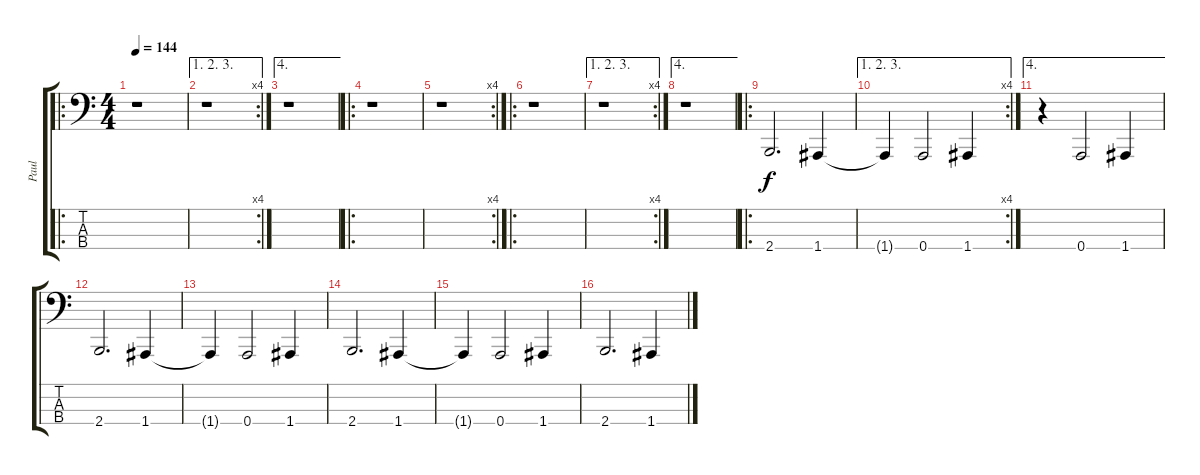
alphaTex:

\track ("Paul" "Paul") {instrument electricbasspick}
\staff {score tabs}
\tuning (D2 A1 E1 A0) {hide}
\ro
\ts (4 4)
\tempo 144
\clef f4
\ks c
r.1{dy f instrument electricbasspick} |
\ae (1 2 3)
\rc 4
r.1 |
\ae 4
r.1 |
\ro
r.1 |
\rc 4
r.1 |
\ro
r.1 |
\ae (1 2 3)
\rc 4
r.1 |
\ae 4
r.1 |
\ro
2.4.2{d} 1.4.4 |
\ae (1 2 3)
\rc 4
1.4{t}.4 0.4.2 1.4.4 |
\ae 4
r.4 0.4.2 1.4.4 |
2.4.2{d} 1.4.4 |
1.4{t}.4 0.4.2 1.4.4 |
2.4.2{d} 1.4.4 |
1.4{t}.4 0.4.2 1.4.4 |
2.4.2{d} 1.4.4
